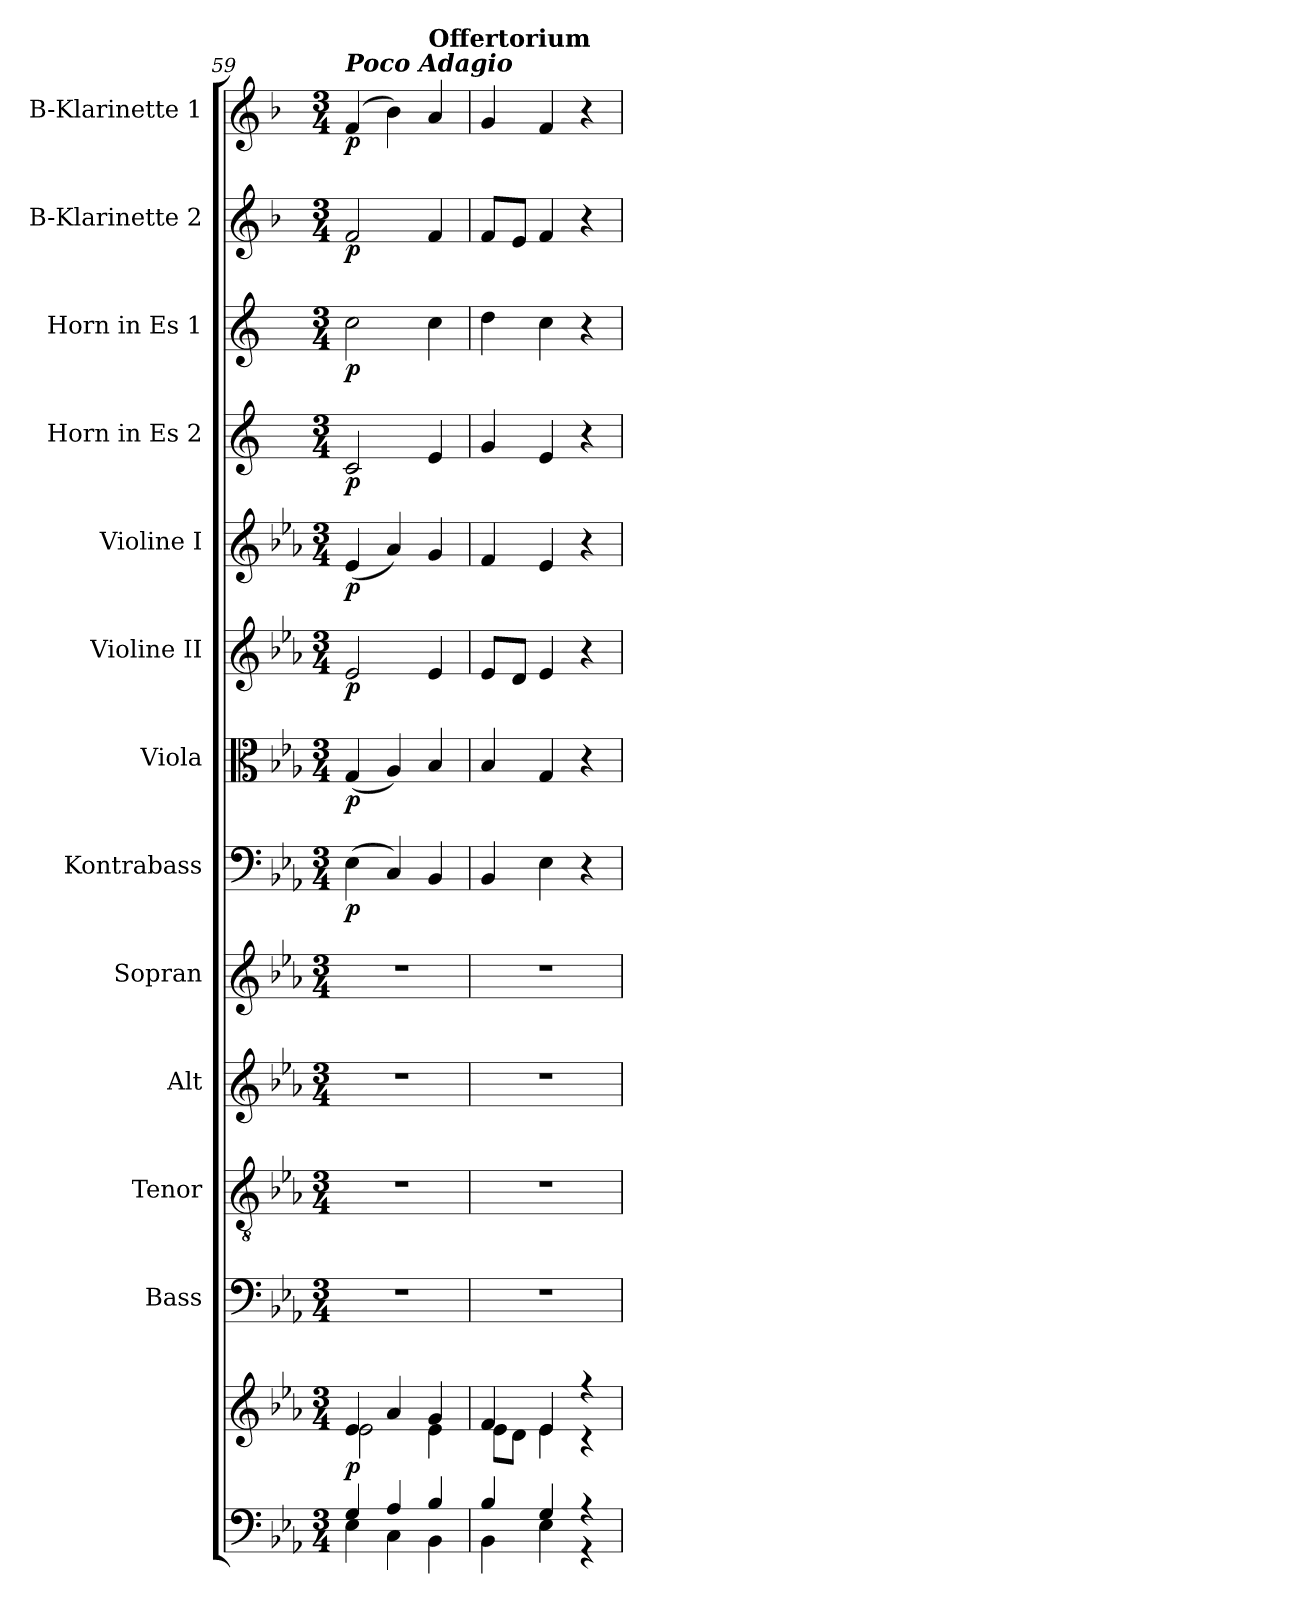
**kern	**kern	**dynam	**kern	**kern	**kern	**kern	**kern	**dynam	**kern	**dynam	**kern	**dynam	**kern	**dynam	**kern	**dynam	**kern	**dynam	**kern	**dynam	**kern	**dynam
*part13	*part13	*part13	*part12	*part11	*part10	*part9	*part8	*part8	*part7	*part7	*part6	*part6	*part5	*part5	*part4	*part4	*part3	*part3	*part2	*part2	*part1	*part1
*staff14	*staff13	*staff13/14	*staff12	*staff11	*staff10	*staff9	*staff8	*staff8	*staff7	*staff7	*staff6	*staff6	*staff5	*staff5	*staff4	*staff4	*staff3	*staff3	*staff2	*staff2	*staff1	*staff1
*	*	*	*I"Bass	*I"Tenor	*I"Alt	*I"Sopran	*I"Kontrabass	*	*I"Viola	*	*I"Violine II	*	*I"Violine I	*	*I"Horn in Es 2	*	*I"Horn in Es 1	*	*I"B-Klarinette 2	*	*I"B-Klarinette 1	*
*	*	*	*I'B.	*I'T.	*I'A.	*I'S.	*I'Kb.	*	*I'Vla.	*	*I'Vl. II	*	*I'Vl. I	*	*	*	*	*	*I'B Kl. 2	*	*I'B Kl. 1	*
!!LO:PB:g=z
*clefF4	*clefG2	*	*clefF4	*clefGv2	*clefG2	*clefG2	*clefF4	*	*clefC3	*	*clefG2	*	*clefG2	*	*clefG2	*	*clefG2	*	*clefG2	*	*clefG2	*
*	*	*	*	*	*	*	*ITrd7c12	*	*	*	*	*	*	*	*ITrd5c9	*	*ITrd5c9	*	*ITrd1c2	*	*ITrd1c2	*
*k[b-e-a-]	*k[b-e-a-]	*	*k[b-e-a-]	*k[b-e-a-]	*k[b-e-a-]	*k[b-e-a-]	*k[b-e-a-]	*	*k[b-e-a-]	*	*k[b-e-a-]	*	*k[b-e-a-]	*	*k[b-e-a-]	*	*k[b-e-a-]	*	*k[b-e-a-]	*	*k[b-e-a-]	*
*E-:	*E-:	*	*E-:	*E-:	*E-:	*E-:	*E-:	*	*E-:	*	*E-:	*	*E-:	*	*E-:	*	*E-:	*	*E-:	*	*E-:	*
*M3/4	*M3/4	*	*M3/4	*M3/4	*M3/4	*M3/4	*M3/4	*	*M3/4	*	*M3/4	*	*M3/4	*	*M3/4	*	*M3/4	*	*M3/4	*	*M3/4	*
=59	=59	=59	=59	=59	=59	=59	=59	=59	=59	=59	=59	=59	=59	=59	=59	=59	=59	=59	=59	=59	=59	=59
*^	*^	*	*	*	*	*	*	*	*	*	*	*	*	*	*	*	*	*	*	*	*	*
!	!	!	!	!	!	!	!	!	!	!	!	!	!	!	!	!	!	!	!	!	!	!	!LO:TX:a:Bi:t=Poco Adagio	!
!	!	!	!	!LO:DY:b	!	!	!	!	!	!LO:DY:b	!	!LO:DY:b	!	!LO:DY:b	!	!LO:DY:b	!	!LO:DY:b	!	!LO:DY:b	!	!LO:DY:b	!	!LO:DY:b
4G/	4E-\	4e-/	2e-\	p	2.r	2.r	2.r	2.r	(>4EE-\	p	(<4G/	p	2e-/	p	(<4e-/	p	2E-/	p	2e-\	p	2e-/	p	(4e-/	p
4A-/	4C\	4a-/	.	.	.	.	.	.	4CC/)	.	4A-/)	.	.	.	4a-/)	.	.	.	.	.	.	.	4a-\)	.
!	!	!	!	!	!	!	!	!	!	!	!	!	!	!	!	!	!	!	!	!	!	!	!LO:TX:a:B:t=Offertorium	!
4B-/	4BB-\	4g/	4e-\	.	.	.	.	.	4BBB-/	.	4B-/	.	4e-/	.	4g/	.	4G/	.	4e-\	.	4e-/	.	4g/	.
=60	=60	=60	=60	=60	=60	=60	=60	=60	=60	=60	=60	=60	=60	=60	=60	=60	=60	=60	=60	=60	=60	=60	=60	=60
4B-/	4BB-\	4f/	8e-\L	.	2.r	2.r	2.r	2.r	4BBB-/	.	4B-/	.	8e-/L	.	4f/	.	4B-/	.	4f\	.	8e-/L	.	4f/	.
.	.	.	8d\J	.	.	.	.	.	.	.	.	.	8d/J	.	.	.	.	.	.	.	8d/J	.	.	.
4G/	4E-\	4e-/	4e-\	.	.	.	.	.	4EE-\	.	4G/	.	4e-/	.	4e-/	.	4G/	.	4e-\	.	4e-/	.	4e-/	.
4r	4r	4r	4r	.	.	.	.	.	4r	.	4r	.	4r	.	4r	.	4r	.	4r	.	4r	.	4r	.
*v	*v	*	*	*	*	*	*	*	*	*	*	*	*	*	*	*	*	*	*	*	*	*	*	*
*	*v	*v	*	*	*	*	*	*	*	*	*	*	*	*	*	*	*	*	*	*	*	*	*
=	=	=	=	=	=	=	=	=	=	=	=	=	=	=	=	=	=	=	=	=	=	=
*-	*-	*-	*-	*-	*-	*-	*-	*-	*-	*-	*-	*-	*-	*-	*-	*-	*-	*-	*-	*-	*-	*-
